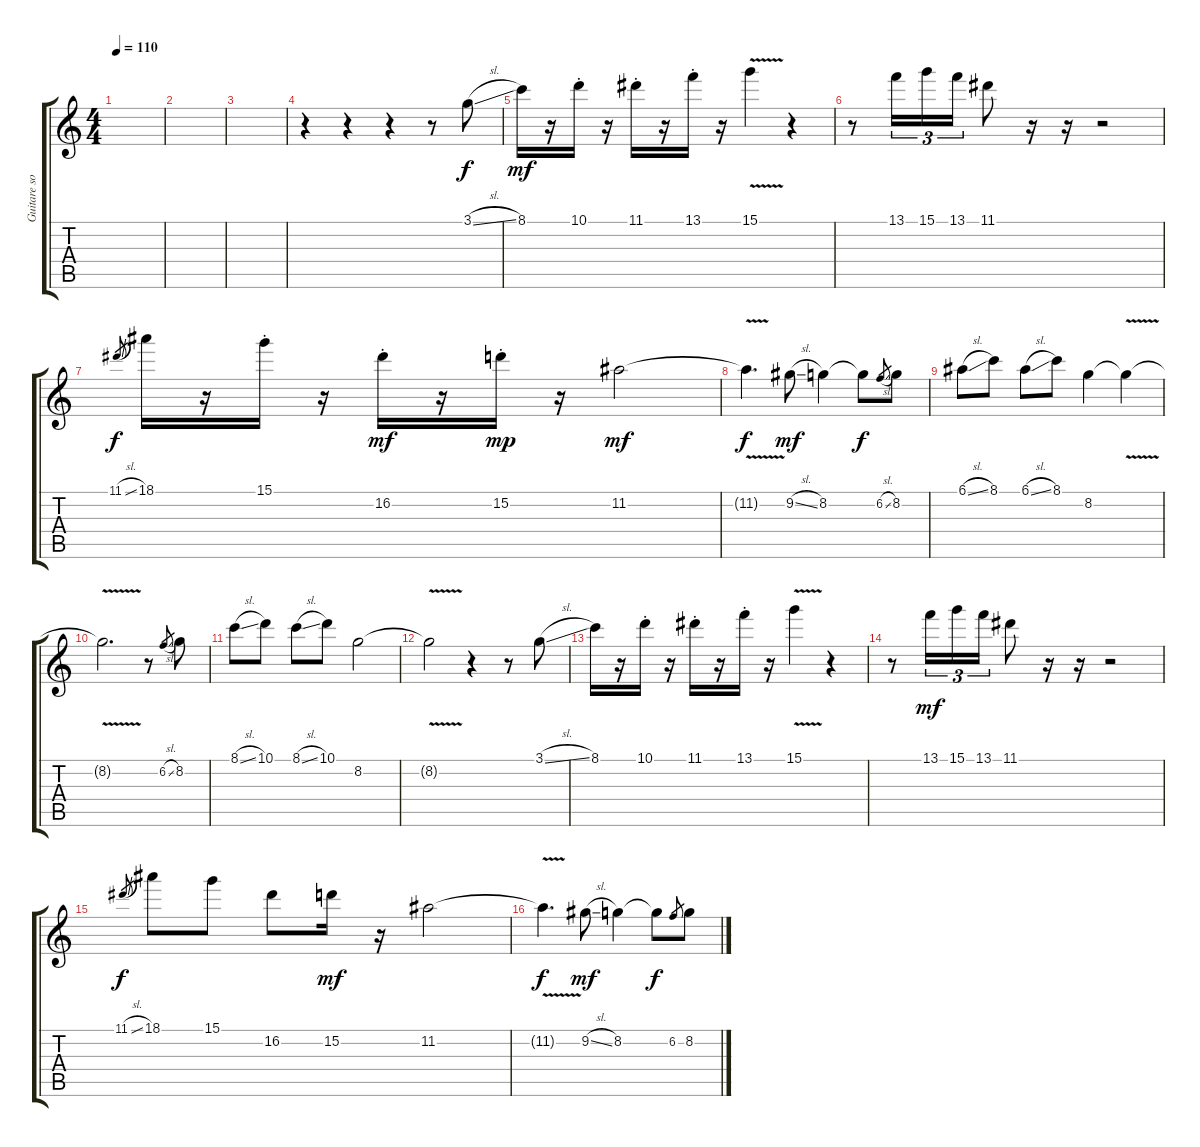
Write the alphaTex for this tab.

\track ("Guitare solo" "Guitare so") {instrument overdrivenguitar}
\staff {score tabs}
\tuning (E4 B3 G3 D3 A2 E2) {hide}
\ts (4 4)
\tempo 110
\clef g2
\ks c
|
|
|
r.4 r.4 r.4 r.8 3.1{sl}.8 |
8.1.16{dy mf} r.16 10.1{st}.16 r.16 11.1{st}.16 r.16 13.1{st}.16 r.16 15.1{v}.4 r.4 |
r.8 13.1.16{tu (3 2)} 15.1.16{tu (3 2)} 13.1.16{tu (3 2)} 11.1.8 r.16 r.16 r.2 |
11.1{sl}.8{gr dy f} 18.1.16 r.16 15.1{st}.16 r.16 16.2{st}.16{dy mf} r.16 15.2{st}.16{dy mp} r.16 11.2.2{dy mf} |
11.2{v t}.4{d dy f} 9.2{sl}.8{dy mf} 8.2.4 8.2{t}.8{dy f} 6.2{sl}.8{gr} 8.2.8 |
6.1{sl}.8 8.1.8 6.1{sl}.8 8.1.8 8.2.4 8.2{v t}.4 |
8.2{t}.2{d} r.8 6.2{sl}.8{gr} 8.2.8 |
8.1{sl}.8 10.1.8 8.1{sl}.8 10.1.8 8.2.2 |
8.2{v t}.2 r.4 r.8 3.1{sl}.8 |
8.1.16 r.16 10.1{st}.16 r.16 11.1{st}.16 r.16 13.1{st}.16 r.16 15.1{v}.4 r.4 |
r.8 13.1.16{tu (3 2) dy mf} 15.1.16{tu (3 2)} 13.1.16{tu (3 2)} 11.1.8 r.16 r.16 r.2 |
11.1{sl}.8{gr dy f} 18.1.8 15.1.8 16.2.8 15.2.16{dy mf} r.16 11.2.2 |
11.2{v t}.4{d dy f} 9.2{sl}.8{dy mf} 8.2.4 8.2{t}.8{dy f} 6.2.8{gr} 8.2.8
